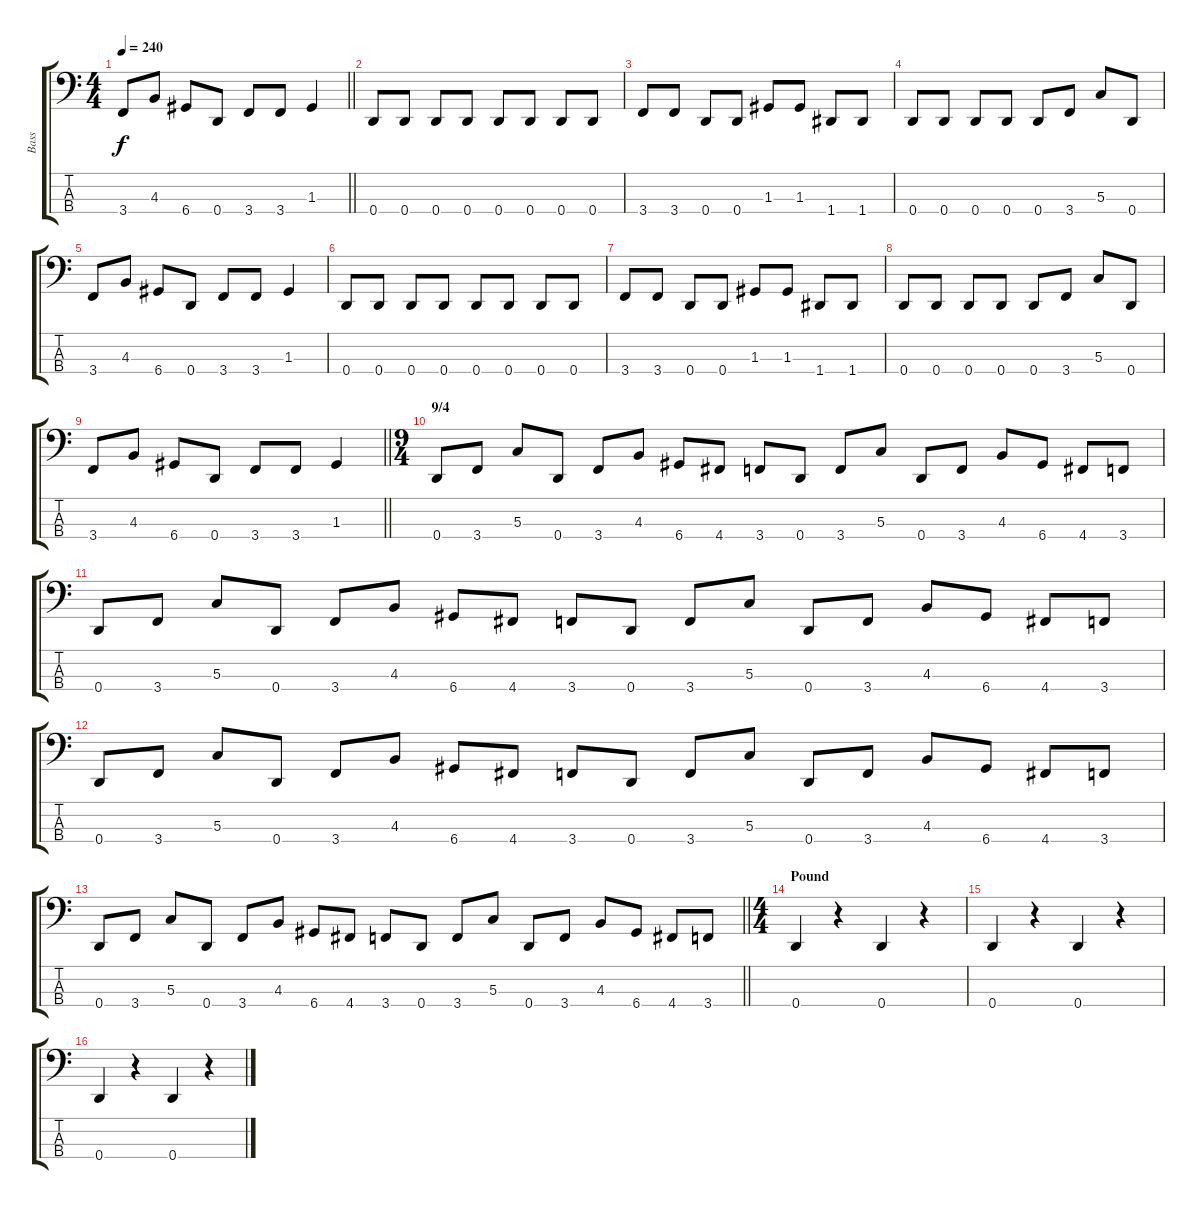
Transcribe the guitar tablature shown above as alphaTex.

\track ("Bass" "Bass") {instrument electricbasspick}
\staff {score tabs}
\tuning (F2 C2 G1 D1) {hide}
\ts (4 4)
\tempo 240
\clef f4
\barLineRight lightlight
\ks c
3.4.8{dy f} 4.3.8 6.4.8 0.4.8 3.4.8 3.4.8 1.3.4 |
\section ("" "")
0.4.8 0.4.8 0.4.8 0.4.8 0.4.8 0.4.8 0.4.8 0.4.8 |
3.4.8 3.4.8 0.4.8 0.4.8 1.3.8 1.3.8 1.4.8 1.4.8 |
0.4.8 0.4.8 0.4.8 0.4.8 0.4.8 3.4.8 5.3.8 0.4.8 |
3.4.8 4.3.8 6.4.8 0.4.8 3.4.8 3.4.8 1.3.4 |
0.4.8 0.4.8 0.4.8 0.4.8 0.4.8 0.4.8 0.4.8 0.4.8 |
3.4.8 3.4.8 0.4.8 0.4.8 1.3.8 1.3.8 1.4.8 1.4.8 |
0.4.8 0.4.8 0.4.8 0.4.8 0.4.8 3.4.8 5.3.8 0.4.8 |
\barLineRight lightlight
3.4.8 4.3.8 6.4.8 0.4.8 3.4.8 3.4.8 1.3.4 |
\ts (9 4)
\section ("" "9/4")
0.4.8 3.4.8 5.3.8 0.4.8 3.4.8 4.3.8 6.4.8 4.4.8 3.4.8 0.4.8 3.4.8 5.3.8 0.4.8 3.4.8 4.3.8 6.4.8 4.4.8 3.4.8 |
0.4.8 3.4.8 5.3.8 0.4.8 3.4.8 4.3.8 6.4.8 4.4.8 3.4.8 0.4.8 3.4.8 5.3.8 0.4.8 3.4.8 4.3.8 6.4.8 4.4.8 3.4.8 |
0.4.8 3.4.8 5.3.8 0.4.8 3.4.8 4.3.8 6.4.8 4.4.8 3.4.8 0.4.8 3.4.8 5.3.8 0.4.8 3.4.8 4.3.8 6.4.8 4.4.8 3.4.8 |
\barLineRight lightlight
0.4.8 3.4.8 5.3.8 0.4.8 3.4.8 4.3.8 6.4.8 4.4.8 3.4.8 0.4.8 3.4.8 5.3.8 0.4.8 3.4.8 4.3.8 6.4.8 4.4.8 3.4.8 |
\ts (4 4)
\section ("" "Pound")
0.4.4 r.4 0.4.4 r.4 |
0.4.4 r.4 0.4.4 r.4 |
0.4.4 r.4 0.4.4 r.4
